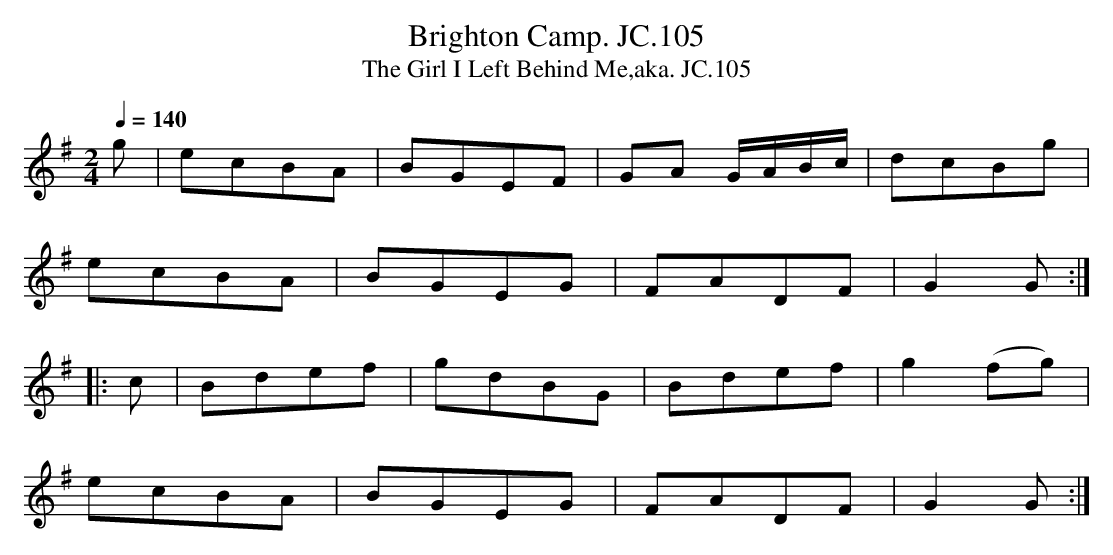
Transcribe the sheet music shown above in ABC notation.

X:1
T:Brighton Camp. JC.105
T:Girl I Left Behind Me,aka. JC.105, The
M:2/4
L:1/8
Q:1/4=140
K:G
g|\\
ecBA|BGEF|GA G/A/B/c/|dcBg|
ecBA|BGEG|FADF|G2G:|
|:c|Bdef|gdBG|Bdef|g2(fg)|
ecBA|BGEG|FADF|G2G:|
